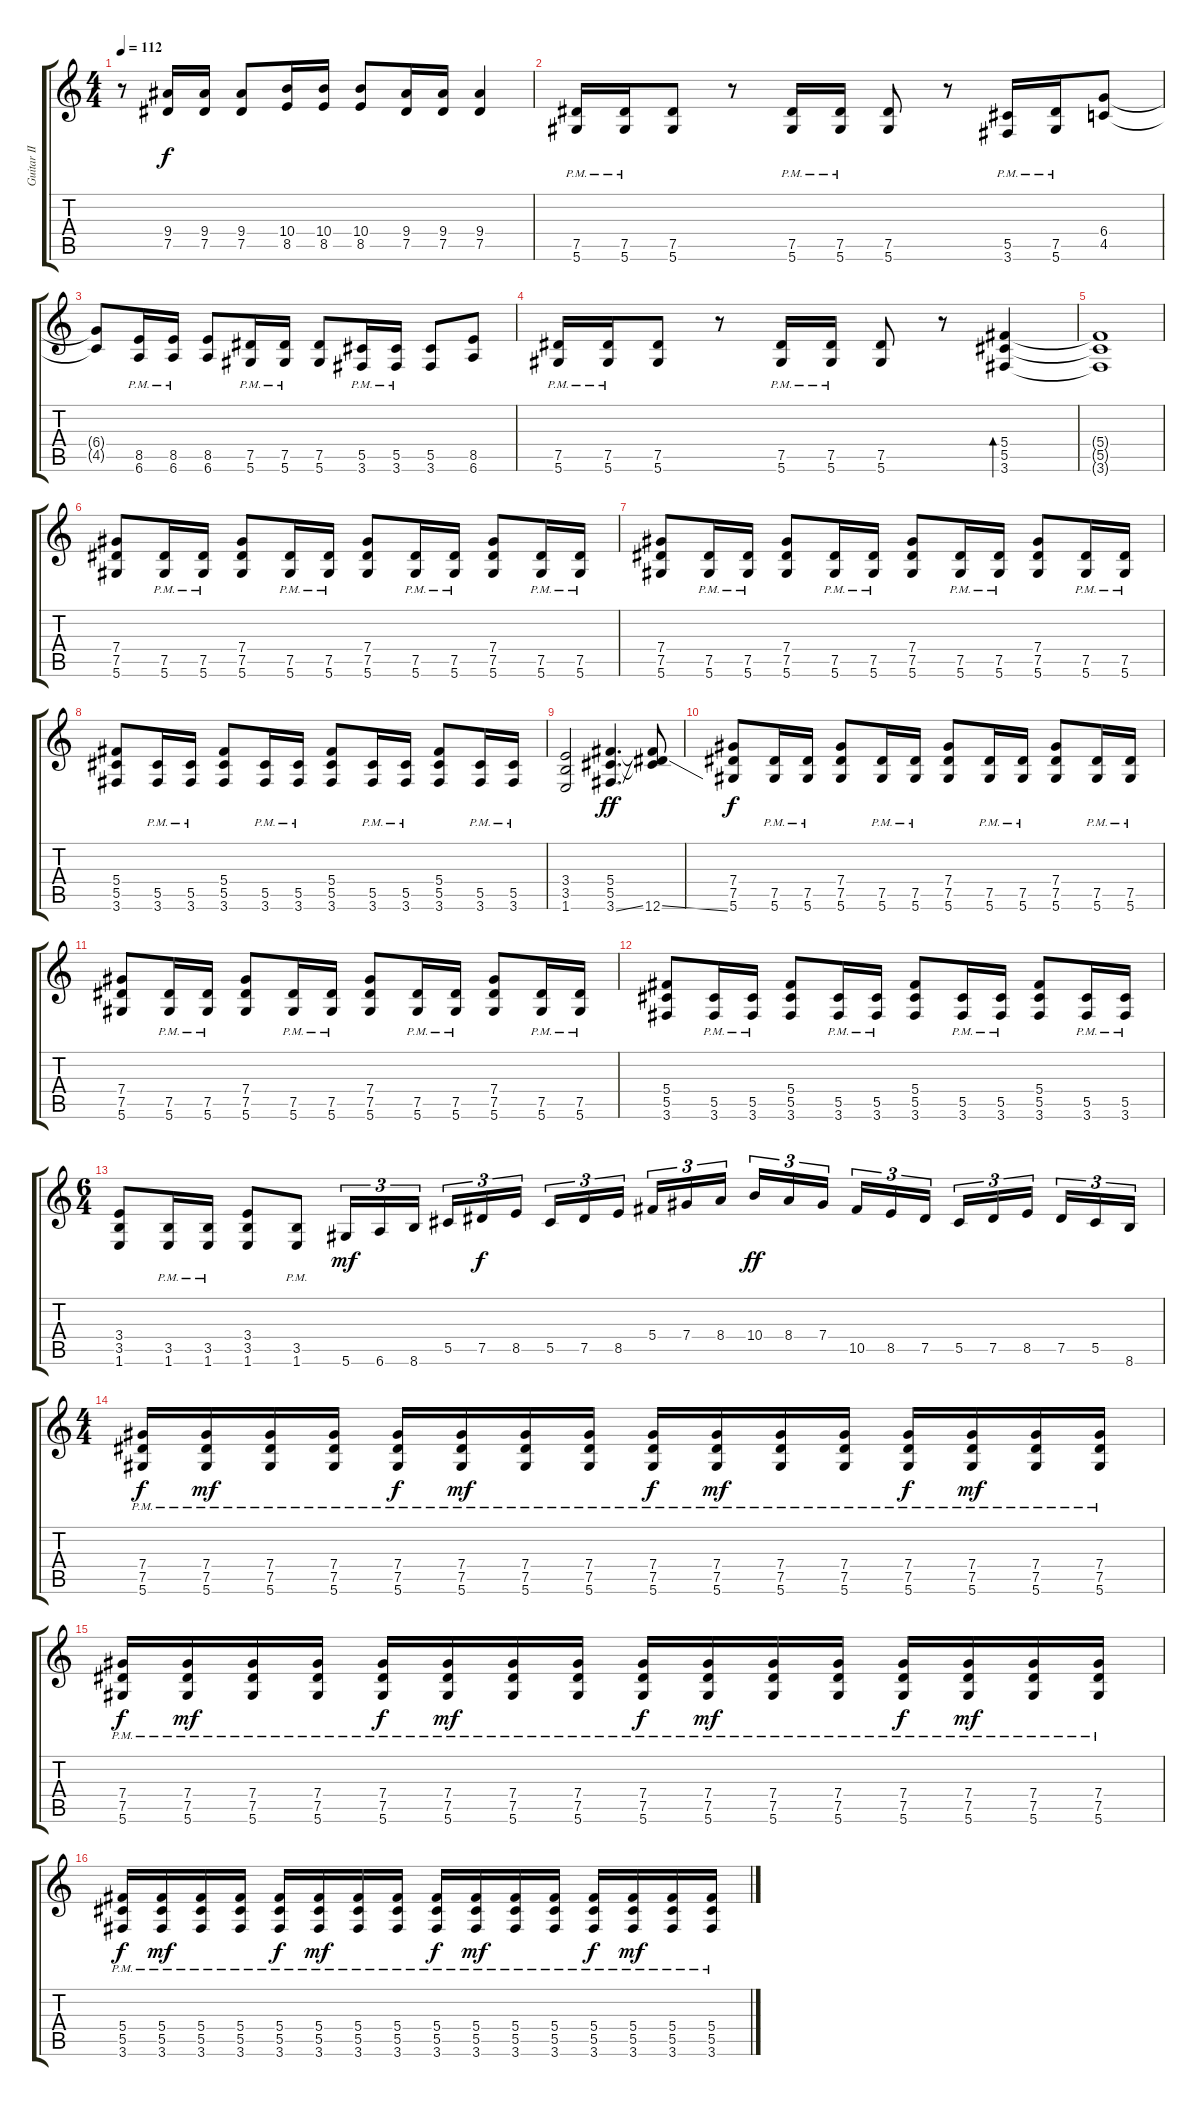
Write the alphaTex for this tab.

\track ("Guitar II" "Guitar II") {instrument overdrivenguitar}
\staff {score tabs}
\tuning (Eb4 Bb3 Gb3 Db3 Ab2 Eb2) {hide}
\ts (4 4)
\tempo 112
\clef g2
\ks c
r.8{dy f} (9.4 7.5).16 (9.4 7.5).16 (9.4 7.5).8 (10.4 8.5).16 (10.4 8.5).16 (10.4 8.5).8 (9.4 7.5).16 (9.4 7.5).16 (9.4 7.5).4 |
(7.5{pm} 5.6{pm}).16 (7.5{pm} 5.6{pm}).16 (7.5 5.6).8 r.8 (7.5{pm} 5.6{pm}).16 (7.5{pm} 5.6{pm}).16 (7.5 5.6).8 r.8 (5.5{pm} 3.6{pm}).16 (7.5{pm} 5.6{pm}).16 (6.4 4.5).8 |
(6.4{t} 4.5{t}).8 (8.5{pm} 6.6{pm}).16 (8.5{pm} 6.6{pm}).16 (8.5 6.6).8 (7.5{pm} 5.6{pm}).16 (7.5{pm} 5.6{pm}).16 (7.5 5.6).8 (5.5{pm} 3.6{pm}).16 (5.5{pm} 3.6{pm}).16 (5.5 3.6).8 (8.5 6.6).8 |
(7.5{pm} 5.6{pm}).16 (7.5{pm} 5.6{pm}).16 (7.5 5.6).8 r.8 (7.5{pm} 5.6{pm}).16 (7.5{pm} 5.6{pm}).16 (7.5 5.6).8 r.8 (5.4 5.5 3.6).4{bd 240} |
(5.4{t} 5.5{t} 3.6{t}).1 |
(7.4 7.5 5.6).8 (7.5{pm} 5.6{pm}).16 (7.5{pm} 5.6{pm}).16 (7.4 7.5 5.6).8 (7.5{pm} 5.6{pm}).16 (7.5{pm} 5.6{pm}).16 (7.4 7.5 5.6).8 (7.5{pm} 5.6{pm}).16 (7.5{pm} 5.6{pm}).16 (7.4 7.5 5.6).8 (7.5{pm} 5.6{pm}).16 (7.5{pm} 5.6{pm}).16 |
(7.4 7.5 5.6).8 (7.5{pm} 5.6{pm}).16 (7.5{pm} 5.6{pm}).16 (7.4 7.5 5.6).8 (7.5{pm} 5.6{pm}).16 (7.5{pm} 5.6{pm}).16 (7.4 7.5 5.6).8 (7.5{pm} 5.6{pm}).16 (7.5{pm} 5.6{pm}).16 (7.4 7.5 5.6).8 (7.5{pm} 5.6{pm}).16 (7.5{pm} 5.6{pm}).16 |
(5.4 5.5 3.6).8 (5.5{pm} 3.6{pm}).16 (5.5{pm} 3.6{pm}).16 (5.4 5.5 3.6).8 (5.5{pm} 3.6{pm}).16 (5.5{pm} 3.6{pm}).16 (5.4 5.5 3.6).8 (5.5{pm} 3.6{pm}).16 (5.5{pm} 3.6{pm}).16 (5.4 5.5 3.6).8 (5.5{pm} 3.6{pm}).16 (5.5{pm} 3.6{pm}).16 |
(3.4 3.5 1.6).2 (5.4 5.5 3.6{ss}).4{d dy ff} (5.4{t} 5.5{t} 12.6{ss}).8 |
(7.4 7.5 5.6).8{dy f} (7.5{pm} 5.6{pm}).16 (7.5{pm} 5.6{pm}).16 (7.4 7.5 5.6).8 (7.5{pm} 5.6{pm}).16 (7.5{pm} 5.6{pm}).16 (7.4 7.5 5.6).8 (7.5{pm} 5.6{pm}).16 (7.5{pm} 5.6{pm}).16 (7.4 7.5 5.6).8 (7.5{pm} 5.6{pm}).16 (7.5{pm} 5.6{pm}).16 |
(7.4 7.5 5.6).8 (7.5{pm} 5.6{pm}).16 (7.5{pm} 5.6{pm}).16 (7.4 7.5 5.6).8 (7.5{pm} 5.6{pm}).16 (7.5{pm} 5.6{pm}).16 (7.4 7.5 5.6).8 (7.5{pm} 5.6{pm}).16 (7.5{pm} 5.6{pm}).16 (7.4 7.5 5.6).8 (7.5{pm} 5.6{pm}).16 (7.5{pm} 5.6{pm}).16 |
(5.4 5.5 3.6).8 (5.5{pm} 3.6{pm}).16 (5.5{pm} 3.6{pm}).16 (5.4 5.5 3.6).8 (5.5{pm} 3.6{pm}).16 (5.5{pm} 3.6{pm}).16 (5.4 5.5 3.6).8 (5.5{pm} 3.6{pm}).16 (5.5{pm} 3.6{pm}).16 (5.4 5.5 3.6).8 (5.5{pm} 3.6{pm}).16 (5.5{pm} 3.6{pm}).16 |
\ts (6 4)
(3.4 3.5 1.6).8 (3.5{pm} 1.6{pm}).16 (3.5{pm} 1.6{pm}).16 (3.4 3.5 1.6).8 (3.5{pm} 1.6{pm}).8 5.6.16{tu (3 2) dy mf} 6.6.16{tu (3 2)} 8.6.16{tu (3 2) beam splitsecondary} 5.5.16{tu (3 2)} 7.5.16{tu (3 2) dy f} 8.5.16{tu (3 2)} 5.5.16{tu (3 2)} 7.5.16{tu (3 2)} 8.5.16{tu (3 2) beam splitsecondary} 5.4.16{tu (3 2)} 7.4.16{tu (3 2)} 8.4.16{tu (3 2) beam splitsecondary} 10.4.16{tu (3 2) dy ff} 8.4.16{tu (3 2)} 7.4.16{tu (3 2) beam splitsecondary} 10.5.16{tu (3 2)} 8.5.16{tu (3 2)} 7.5.16{tu (3 2) beam splitsecondary} 5.5.16{tu (3 2)} 7.5.16{tu (3 2)} 8.5.16{tu (3 2) beam splitsecondary} 7.5.16{tu (3 2)} 5.5.16{tu (3 2)} 8.6.16{tu (3 2)} |
\ts (4 4)
(7.4{pm} 7.5{pm} 5.6{pm}).16{dy f volume 12} (7.4{pm} 7.5{pm} 5.6{pm}).16{dy mf} (7.4{pm} 7.5{pm} 5.6{pm}).16 (7.4{pm} 7.5{pm} 5.6{pm}).16 (7.4{pm} 7.5{pm} 5.6{pm}).16{dy f} (7.4{pm} 7.5{pm} 5.6{pm}).16{dy mf} (7.4{pm} 7.5{pm} 5.6{pm}).16 (7.4{pm} 7.5{pm} 5.6{pm}).16 (7.4{pm} 7.5{pm} 5.6{pm}).16{dy f} (7.4{pm} 7.5{pm} 5.6{pm}).16{dy mf} (7.4{pm} 7.5{pm} 5.6{pm}).16 (7.4{pm} 7.5{pm} 5.6{pm}).16 (7.4{pm} 7.5{pm} 5.6{pm}).16{dy f} (7.4{pm} 7.5{pm} 5.6{pm}).16{dy mf} (7.4{pm} 7.5{pm} 5.6{pm}).16 (7.4{pm} 7.5{pm} 5.6{pm}).16 |
(7.4{pm} 7.5{pm} 5.6{pm}).16{dy f} (7.4{pm} 7.5{pm} 5.6{pm}).16{dy mf} (7.4{pm} 7.5{pm} 5.6{pm}).16 (7.4{pm} 7.5{pm} 5.6{pm}).16 (7.4{pm} 7.5{pm} 5.6{pm}).16{dy f} (7.4{pm} 7.5{pm} 5.6{pm}).16{dy mf} (7.4{pm} 7.5{pm} 5.6{pm}).16 (7.4{pm} 7.5{pm} 5.6{pm}).16 (7.4{pm} 7.5{pm} 5.6{pm}).16{dy f} (7.4{pm} 7.5{pm} 5.6{pm}).16{dy mf} (7.4{pm} 7.5{pm} 5.6{pm}).16 (7.4{pm} 7.5{pm} 5.6{pm}).16 (7.4{pm} 7.5{pm} 5.6{pm}).16{dy f} (7.4{pm} 7.5{pm} 5.6{pm}).16{dy mf} (7.4{pm} 7.5{pm} 5.6{pm}).16 (7.4{pm} 7.5{pm} 5.6{pm}).16 |
(5.4{pm} 5.5{pm} 3.6{pm}).16{dy f} (5.4{pm} 5.5{pm} 3.6{pm}).16{dy mf} (5.4{pm} 5.5{pm} 3.6{pm}).16 (5.4{pm} 5.5{pm} 3.6{pm}).16 (5.4{pm} 5.5{pm} 3.6{pm}).16{dy f} (5.4{pm} 5.5{pm} 3.6{pm}).16{dy mf} (5.4{pm} 5.5{pm} 3.6{pm}).16 (5.4{pm} 5.5{pm} 3.6{pm}).16 (5.4{pm} 5.5{pm} 3.6{pm}).16{dy f} (5.4{pm} 5.5{pm} 3.6{pm}).16{dy mf} (5.4{pm} 5.5{pm} 3.6{pm}).16 (5.4{pm} 5.5{pm} 3.6{pm}).16 (5.4{pm} 5.5{pm} 3.6{pm}).16{dy f} (5.4{pm} 5.5{pm} 3.6{pm}).16{dy mf} (5.4{pm} 5.5{pm} 3.6{pm}).16 (5.4{pm} 5.5{pm} 3.6{pm}).16
